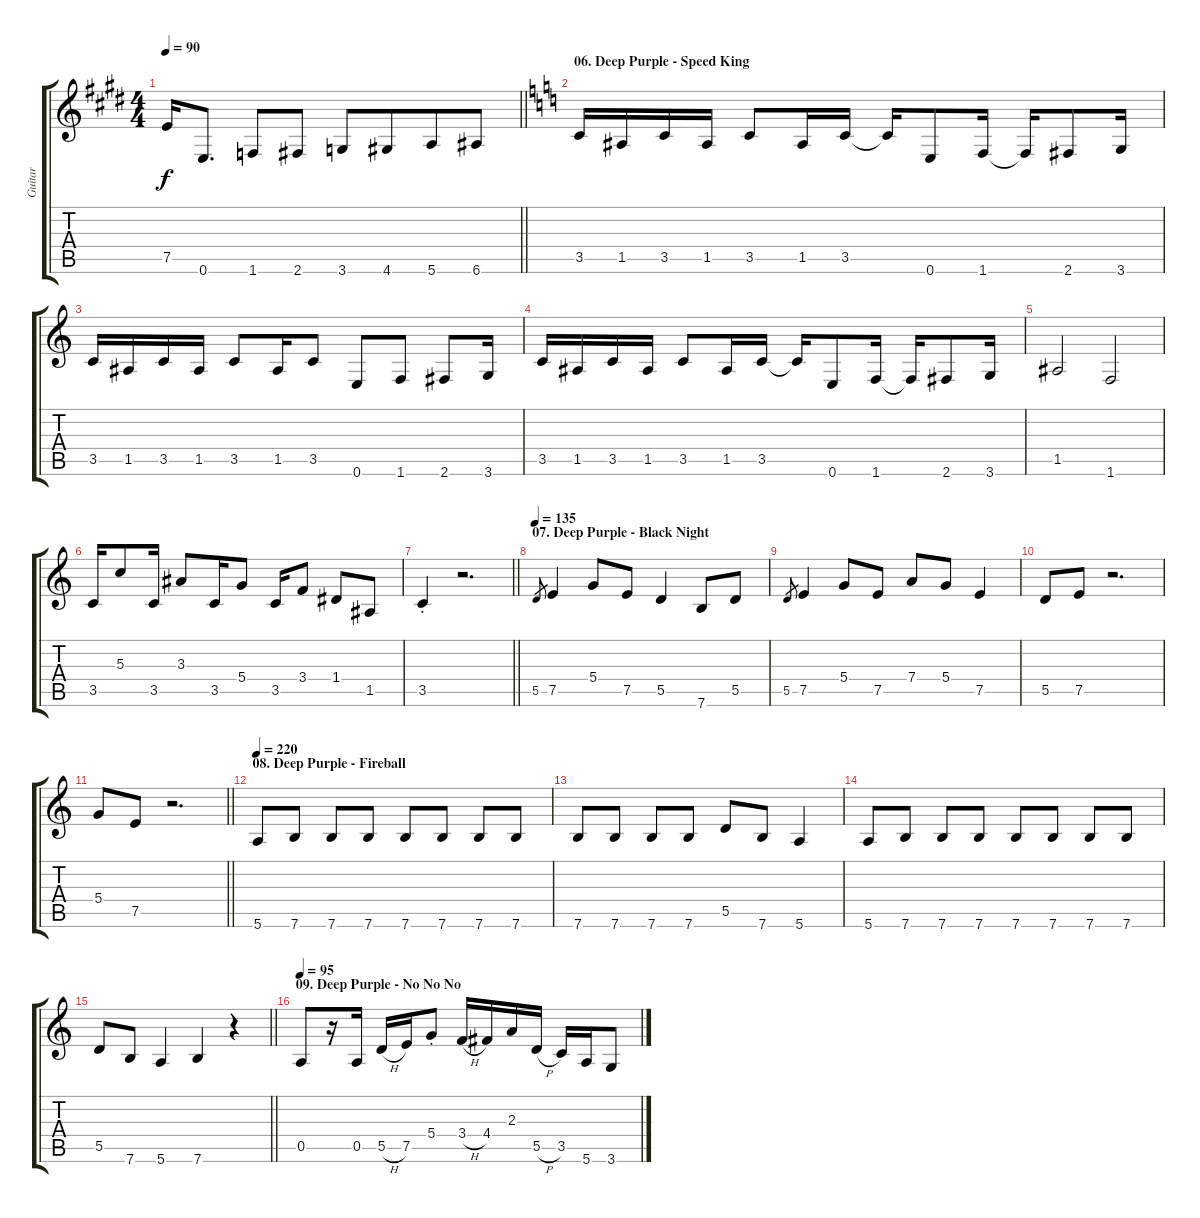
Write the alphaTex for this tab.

\track ("Guitar" "Guitar") {instrument overdrivenguitar}
\staff {score tabs}
\tuning (E4 B3 G3 D3 A2 E2) {hide}
\ts (4 4)
\tempo 90
\clef g2
\barLineRight lightlight
\ks e
7.5.16{dy f} 0.6.8{d} 1.6.8 2.6.8 3.6.8 4.6.8{beam merge} 5.6.8 6.6.8 |
\section ("" "06. Deep Purple - Speed King")
\ks c
3.5.16 1.5.16 3.5.16 1.5.16 3.5.8 1.5.16 3.5.16 3.5{t}.16 0.6.8 1.6.16 1.6{t}.16 2.6.8 3.6.16 |
3.5.16 1.5.16 3.5.16 1.5.16 3.5.8 1.5.16 3.5.8 0.6.8 1.6.8 2.6.8 3.6.16 |
3.5.16 1.5.16 3.5.16 1.5.16 3.5.8 1.5.16 3.5.16 3.5{t}.16 0.6.8 1.6.16 1.6{t}.16 2.6.8 3.6.16 |
1.5.2 1.6.2 |
3.5.16 5.3.8 3.5.16 3.3.8 3.5.16 5.4.8 3.5.16 3.4.8 1.4.8 1.5.8 |
\barLineRight lightlight
3.5{st}.4 r.2{d} |
\section ("" "07. Deep Purple - Black Night")
\tempo 135
5.5.8{gr} 7.5.4 5.4.8 7.5.8 5.5.4 7.6.8 5.5.8 |
5.5.8{gr} 7.5.4 5.4.8 7.5.8 7.4.8 5.4.8 7.5.4 |
5.5.8 7.5.8 r.2{d} |
\barLineRight lightlight
5.4.8 7.5.8 r.2{d} |
\section ("" "08. Deep Purple - Fireball")
\tempo 220
5.6.8 7.6.8 7.6.8 7.6.8 7.6.8 7.6.8 7.6.8 7.6.8 |
7.6.8 7.6.8 7.6.8 7.6.8 5.5.8 7.6.8 5.6.4 |
5.6.8 7.6.8 7.6.8 7.6.8 7.6.8 7.6.8 7.6.8 7.6.8 |
\barLineRight lightlight
5.5.8 7.6.8 5.6.4 7.6.4 r.4 |
\section ("" "09. Deep Purple - No No No")
\tempo 95
0.5.8 r.16 0.5.16 5.5{h}.16 7.5.16 5.4{st}.8 3.4{h}.16 4.4.16 2.3.16 5.5{h}.16 3.5.16 5.6.16 3.6.8
